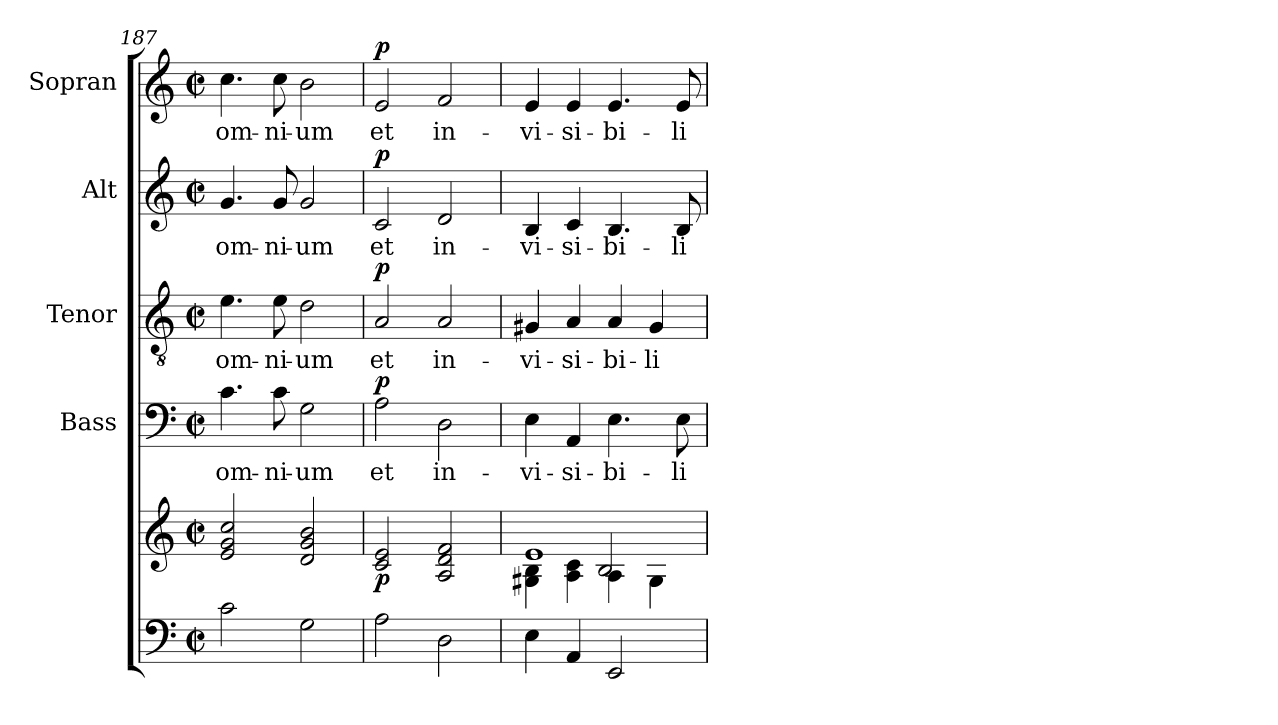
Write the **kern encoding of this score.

**kern	**kern	**dynam	**kern	**text	**dynam	**kern	**text	**dynam	**kern	**text	**dynam	**kern	**text	**dynam
*part5	*part5	*part5	*part4	*part4	*part4	*part3	*part3	*part3	*part2	*part2	*part2	*part1	*part1	*part1
*staff6	*staff5	*staff5/6	*staff4	*staff4	*staff4	*staff3	*staff3	*staff3	*staff2	*staff2	*staff2	*staff1	*staff1	*staff1
*	*	*	*I"Bass	*	*	*I"Tenor	*	*	*I"Alt	*	*	*I"Sopran	*	*
*	*	*	*I'B.	*	*	*I'T.	*	*	*I'A.	*	*	*I'S.	*	*
*clefF4	*clefG2	*	*clefF4	*	*	*clefGv2	*	*	*clefG2	*	*	*clefG2	*	*
*k[]	*k[]	*	*k[]	*	*	*k[]	*	*	*k[]	*	*	*k[]	*	*
*C:	*C:	*	*C:	*	*	*C:	*	*	*C:	*	*	*C:	*	*
*M2/2	*M2/2	*	*M2/2	*	*	*M2/2	*	*	*M2/2	*	*	*M2/2	*	*
*met(c|)	*met(c|)	*	*met(c|)	*	*	*met(c|)	*	*	*met(c|)	*	*	*met(c|)	*	*
=187	=187	=187	=187	=187	=187	=187	=187	=187	=187	=187	=187	=187	=187	=187
!	!	!	!	!LO:LY:b	!	!	!LO:LY:b	!	!	!LO:LY:b	!	!	!LO:LY:b	!
2c\	2e/ 2g/ 2cc/	.	4.c\	om-	.	4.e\	om-	.	4.g/	om-	.	4.cc\	om-	.
!	!	!	!	!LO:LY:b	!	!	!LO:LY:b	!	!	!LO:LY:b	!	!	!LO:LY:b	!
.	.	.	8c\	-ni-	.	8e\	-ni-	.	8g/	-ni-	.	8cc\	-ni-	.
!	!	!	!	!LO:LY:b	!	!	!LO:LY:b	!	!	!LO:LY:b	!	!	!LO:LY:b	!
2G\	2d/ 2g/ 2b/	.	2G\	-um	.	2d\	-um	.	2g/	-um	.	2b\	-um	.
=188	=188	=188	=188	=188	=188	=188	=188	=188	=188	=188	=188	=188	=188	=188
!	!	!LO:DY:b	!	!LO:LY:b	!LO:DY:a	!	!LO:LY:b	!LO:DY:a	!	!LO:LY:b	!LO:DY:a	!	!LO:LY:b	!LO:DY:a
2A\	2c/ 2e/	p	2A\	et	p	2A/	et	p	2c/	et	p	2e/	et	p
!	!	!	!	!LO:LY:b	!	!	!LO:LY:b	!	!	!LO:LY:b	!	!	!LO:LY:b	!
2D\	2A/ 2d/ 2f/	.	2D\	in-	.	2A/	in-	.	2d/	in-	.	2f/	in-	.
=189	=189	=189	=189	=189	=189	=189	=189	=189	=189	=189	=189	=189	=189	=189
*	*^	*	*	*	*	*	*	*	*	*	*	*	*	*
*	*	*^	*	*	*	*	*	*	*	*	*	*	*	*	*
!	!	!	!	!	!	!LO:LY:b	!	!	!LO:LY:b	!	!	!LO:LY:b	!	!	!LO:LY:b	!
4E\	1e	4G#X\ 4B\	2ryy	.	4E\	-vi-	.	4G#X/	-vi-	.	4B/	-vi-	.	4e/	-vi-	.
!	!	!	!	!	!	!LO:LY:b	!	!	!LO:LY:b	!	!	!LO:LY:b	!	!	!LO:LY:b	!
4AA/	.	4A\ 4c\	.	.	4AA/	-si-	.	4A/	-si-	.	4c/	-si-	.	4e/	-si-	.
!	!	!	!	!	!	!LO:LY:b	!	!	!LO:LY:b	!	!	!LO:LY:b	!	!	!LO:LY:b	!
2EE/	.	4A\	2B/	.	4.E\	-bi-	.	4A/	-bi-	.	4.B/	-bi-	.	4.e/	-bi-	.
!	!	!	!	!	!	!	!	!	!LO:LY:b	!	!	!	!	!	!	!
.	.	4G#\	.	.	.	.	.	4G#/	-li-	.	.	.	.	.	.	.
!	!	!	!	!	!	!LO:LY:b	!	!	!	!	!	!LO:LY:b	!	!	!LO:LY:b	!
.	.	.	.	.	8E\	-li-	.	.	.	.	8B/	-li-	.	8e/	-li-	.
*	*v	*v	*v	*	*	*	*	*	*	*	*	*	*	*	*	*
=	=	=	=	=	=	=	=	=	=	=	=	=	=	=
*-	*-	*-	*-	*-	*-	*-	*-	*-	*-	*-	*-	*-	*-	*-
